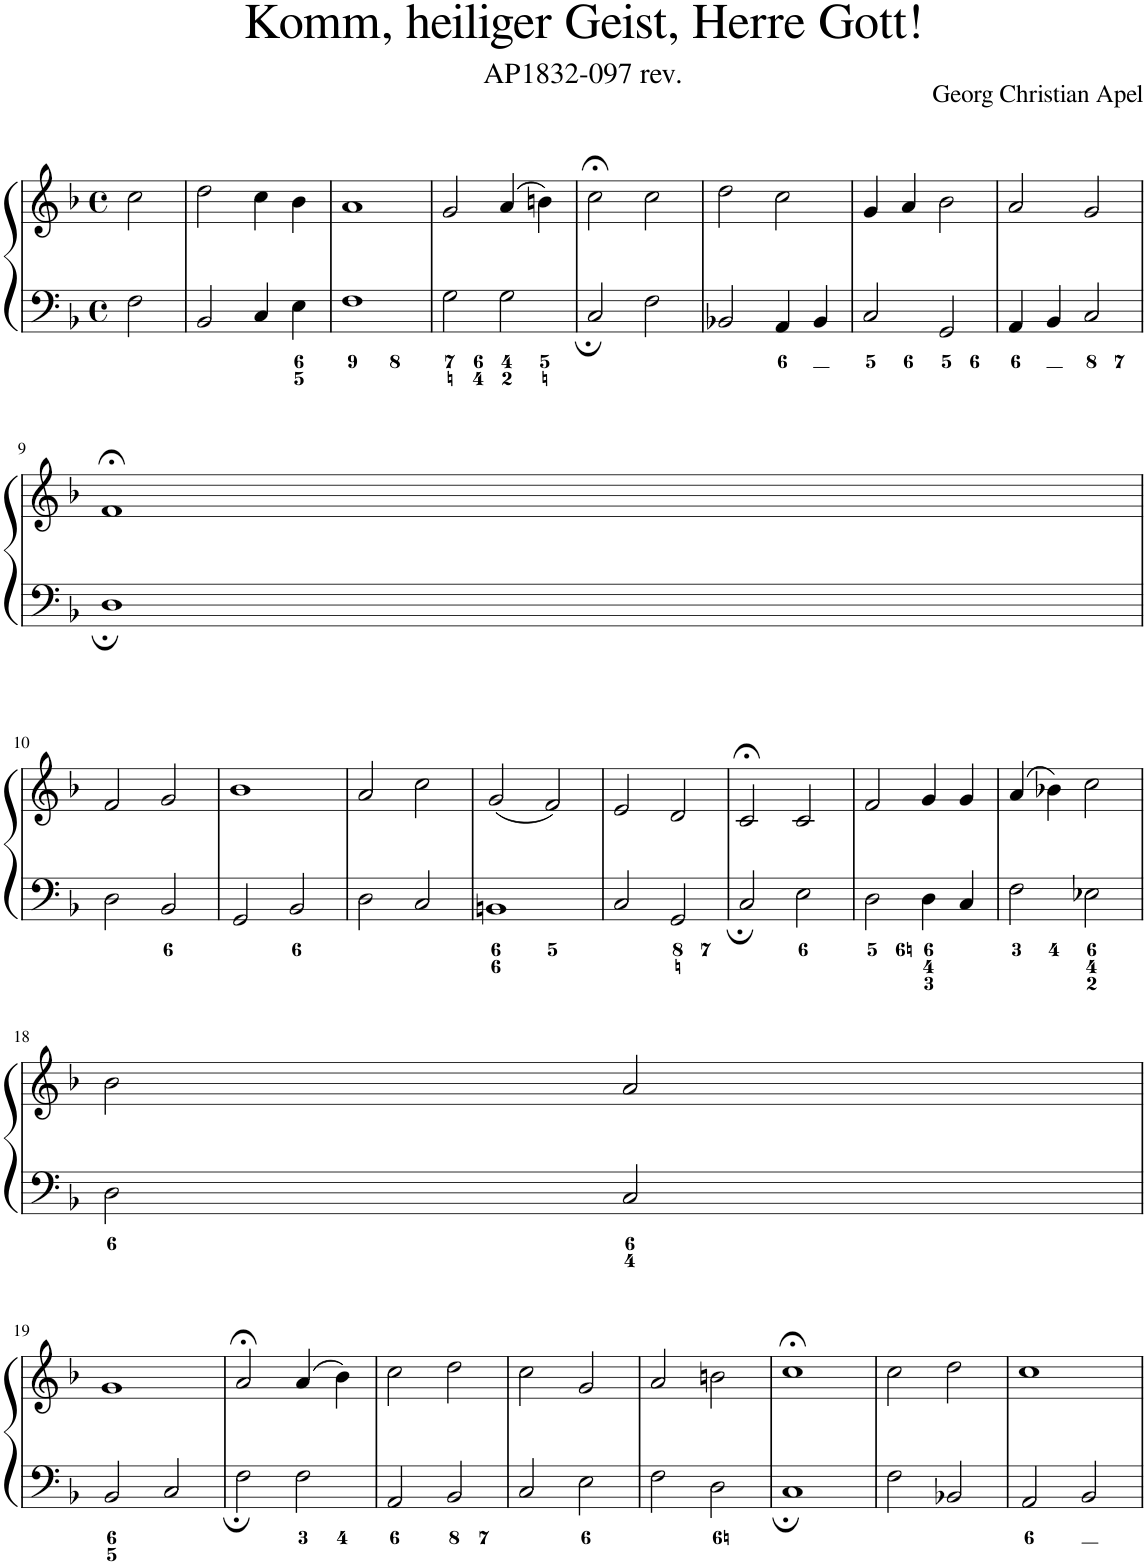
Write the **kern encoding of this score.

**kern	**kern
*part1	*part1
*staff2	*staff1
*I"Piano	*
*I'Pno.	*
*clefF4	*clefG2
*k[b-]	*k[b-]
*M4/4	*M4/4
*met(c)	*met(c)
=1	=1
2F\	2cc\
=2	=2
2BB-/	2dd\
4C/	4cc\
4E\	4b-\
=3	=3
1F	1a
=4	=4
2G\	2g/
2G\	(4a/
.	4bn\)
=5	=5
2C/	2cc;<\
2F\	2cc\
=6	=6
2BB-X/	2dd\
4AA/	2cc\
4BB-/	.
=7	=7
2C/	4g/
.	4a/
2GG/	2b-\
=8	=8
4AA/	2a/
4BB-/	.
2C/	2g/
!!LO:LB:g=z
=9	=9
1D	1f;<
!!LO:LB:g=z
=10	=10
2D\	2f/
2BB-/	2g/
=11	=11
2GG/	1b-
2BB-/	.
=12	=12
2D\	2a/
2C/	2cc\
=13	=13
1BBn	(2g/
.	2f/)
=14	=14
2C/	2e/
2GG/	2d/
=15	=15
2C/	2c;</
2E\	2c/
=16	=16
2D\	2f/
4D\	4g/
4C/	4g/
=17	=17
2F\	(4a/
.	4b-X\)
2E-X\	2cc\
!!LO:LB:g=z
=18	=18
2D\	2b-\
2C/	2a/
!!LO:LB:g=z
=19	=19
2BB-/	1g
2C/	.
=20	=20
2F\	2a;</
2F\	(4a/
.	4b-\)
=21	=21
2AA/	2cc\
2BB-/	2dd\
=22	=22
2C/	2cc\
2E\	2g/
=23	=23
2F\	2a/
2D\	2bn\
=24	=24
1C	1cc;<
=25	=25
2F\	2cc\
2BB-X/	2dd\
=26	=26
2AA/	1cc
2BB-/	.
=	=
*-	*-
